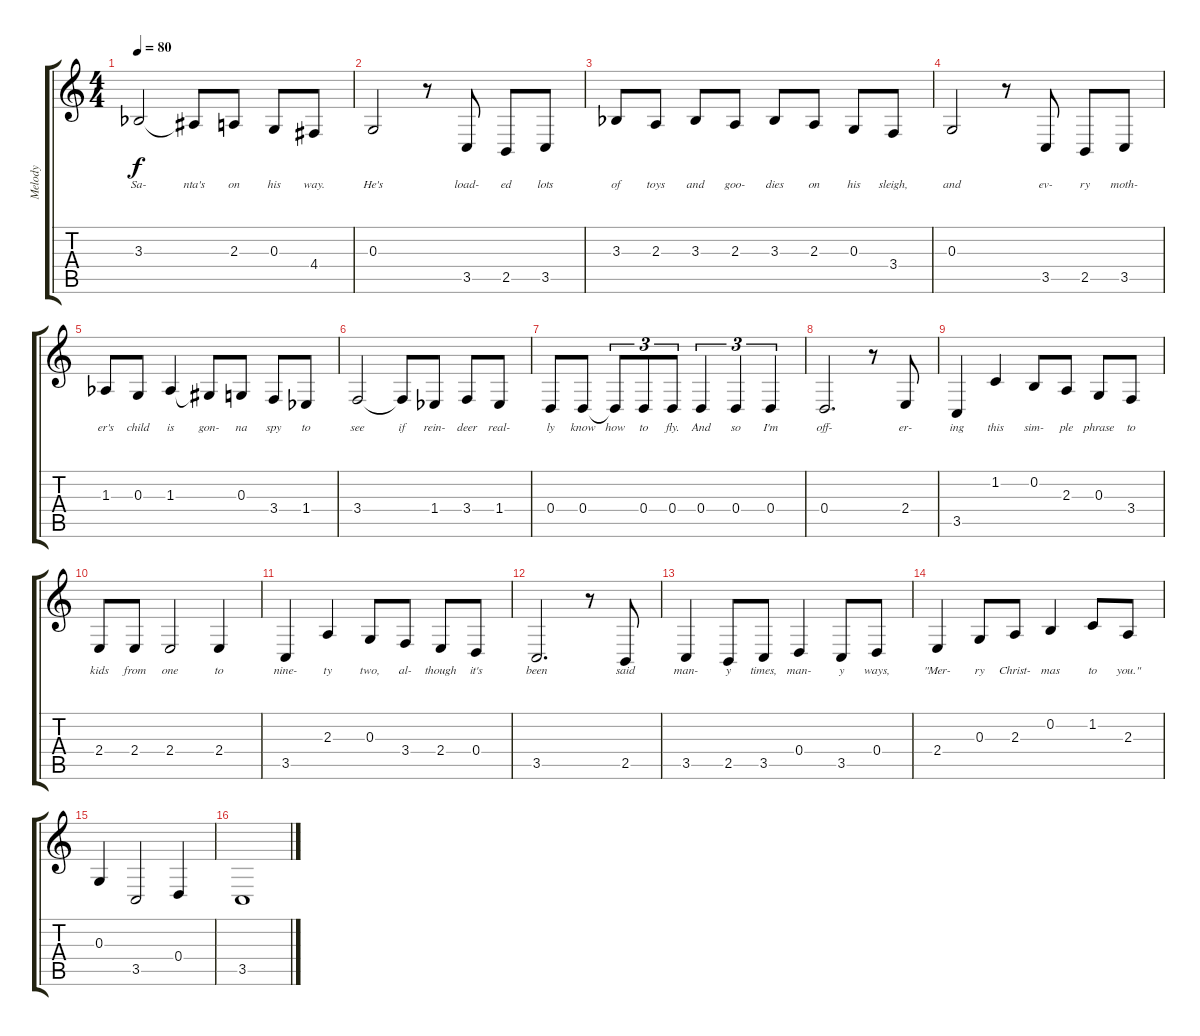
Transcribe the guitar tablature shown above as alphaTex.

\track ("Melody" "Melody") {instrument clarinet}
\staff {score tabs}
\tuning (E4 B3 G3 D3 A2 E2) {hide}
\ts (4 4)
\tempo 80
\clef g2
\ks c
3.3{acc b}.2{lyrics (0 "Sa-") lyrics (1 "") lyrics (2 "") lyrics (3 "") lyrics (4 "") dy f} 3.3{t}.8{lyrics (0 "nta's") lyrics (1 "") lyrics (2 "") lyrics (3 "") lyrics (4 "")} 2.3.8{lyrics (0 "on") lyrics (1 "") lyrics (2 "") lyrics (3 "") lyrics (4 "")} 0.3.8{lyrics (0 "his") lyrics (1 "") lyrics (2 "") lyrics (3 "") lyrics (4 "")} 4.4.8{lyrics (0 "way.") lyrics (1 "") lyrics (2 "") lyrics (3 "") lyrics (4 "")} |
0.3.2{lyrics (0 "He's") lyrics (1 "") lyrics (2 "") lyrics (3 "") lyrics (4 "")} r.8 3.5.8{lyrics (0 "load-") lyrics (1 "") lyrics (2 "") lyrics (3 "") lyrics (4 "")} 2.5.8{lyrics (0 "ed") lyrics (1 "") lyrics (2 "") lyrics (3 "") lyrics (4 "")} 3.5.8{lyrics (0 "lots") lyrics (1 "") lyrics (2 "") lyrics (3 "") lyrics (4 "")} |
3.3{acc b}.8{lyrics (0 "of") lyrics (1 "") lyrics (2 "") lyrics (3 "") lyrics (4 "")} 2.3.8{lyrics (0 "toys") lyrics (1 "") lyrics (2 "") lyrics (3 "") lyrics (4 "")} 3.3{acc b}.8{lyrics (0 "and") lyrics (1 "") lyrics (2 "") lyrics (3 "") lyrics (4 "")} 2.3.8{lyrics (0 "goo-") lyrics (1 "") lyrics (2 "") lyrics (3 "") lyrics (4 "")} 3.3{acc b}.8{lyrics (0 "dies") lyrics (1 "") lyrics (2 "") lyrics (3 "") lyrics (4 "")} 2.3.8{lyrics (0 "on") lyrics (1 "") lyrics (2 "") lyrics (3 "") lyrics (4 "")} 0.3.8{lyrics (0 "his") lyrics (1 "") lyrics (2 "") lyrics (3 "") lyrics (4 "")} 3.4.8{lyrics (0 "sleigh,") lyrics (1 "") lyrics (2 "") lyrics (3 "") lyrics (4 "")} |
0.3.2{lyrics (0 "and") lyrics (1 "") lyrics (2 "") lyrics (3 "") lyrics (4 "")} r.8 3.5.8{lyrics (0 "ev-") lyrics (1 "") lyrics (2 "") lyrics (3 "") lyrics (4 "")} 2.5.8{lyrics (0 "ry") lyrics (1 "") lyrics (2 "") lyrics (3 "") lyrics (4 "")} 3.5.8{lyrics (0 "moth-") lyrics (1 "") lyrics (2 "") lyrics (3 "") lyrics (4 "")} |
1.3{acc b}.8{lyrics (0 "er's") lyrics (1 "") lyrics (2 "") lyrics (3 "") lyrics (4 "")} 0.3.8{lyrics (0 "child") lyrics (1 "") lyrics (2 "") lyrics (3 "") lyrics (4 "")} 1.3{acc b}.4{lyrics (0 "is") lyrics (1 "") lyrics (2 "") lyrics (3 "") lyrics (4 "")} 1.3{t}.8{lyrics (0 "gon-") lyrics (1 "") lyrics (2 "") lyrics (3 "") lyrics (4 "")} 0.3.8{lyrics (0 "na") lyrics (1 "") lyrics (2 "") lyrics (3 "") lyrics (4 "")} 3.4.8{lyrics (0 "spy") lyrics (1 "") lyrics (2 "") lyrics (3 "") lyrics (4 "")} 1.4{acc b}.8{lyrics (0 "to") lyrics (1 "") lyrics (2 "") lyrics (3 "") lyrics (4 "")} |
3.4.2{lyrics (0 "see") lyrics (1 "") lyrics (2 "") lyrics (3 "") lyrics (4 "")} 3.4{t}.8{lyrics (0 "if") lyrics (1 "") lyrics (2 "") lyrics (3 "") lyrics (4 "")} 1.4{acc b}.8{lyrics (0 "rein-") lyrics (1 "") lyrics (2 "") lyrics (3 "") lyrics (4 "")} 3.4.8{lyrics (0 "deer") lyrics (1 "") lyrics (2 "") lyrics (3 "") lyrics (4 "")} 1.4{acc b}.8{lyrics (0 "real-") lyrics (1 "") lyrics (2 "") lyrics (3 "") lyrics (4 "")} |
0.4.8{lyrics (0 "ly") lyrics (1 "") lyrics (2 "") lyrics (3 "") lyrics (4 "")} 0.4.8{lyrics (0 "know") lyrics (1 "") lyrics (2 "") lyrics (3 "") lyrics (4 "")} 0.4{t}.8{tu (3 2) lyrics (0 "how") lyrics (1 "") lyrics (2 "") lyrics (3 "") lyrics (4 "")} 0.4.8{tu (3 2) lyrics (0 "to") lyrics (1 "") lyrics (2 "") lyrics (3 "") lyrics (4 "")} 0.4.8{tu (3 2) lyrics (0 "fly.") lyrics (1 "") lyrics (2 "") lyrics (3 "") lyrics (4 "")} 0.4.4{tu (3 2) lyrics (0 "And") lyrics (1 "") lyrics (2 "") lyrics (3 "") lyrics (4 "")} 0.4.4{tu (3 2) lyrics (0 "so") lyrics (1 "") lyrics (2 "") lyrics (3 "") lyrics (4 "")} 0.4.4{tu (3 2) lyrics (0 "I'm") lyrics (1 "") lyrics (2 "") lyrics (3 "") lyrics (4 "")} |
0.4.2{d lyrics (0 "off-") lyrics (1 "") lyrics (2 "") lyrics (3 "") lyrics (4 "")} r.8 2.4.8{lyrics (0 "er-") lyrics (1 "") lyrics (2 "") lyrics (3 "") lyrics (4 "")} |
3.5.4{lyrics (0 "ing") lyrics (1 "") lyrics (2 "") lyrics (3 "") lyrics (4 "")} 1.2.4{lyrics (0 "this") lyrics (1 "") lyrics (2 "") lyrics (3 "") lyrics (4 "")} 0.2.8{lyrics (0 "sim-") lyrics (1 "") lyrics (2 "") lyrics (3 "") lyrics (4 "")} 2.3.8{lyrics (0 "ple") lyrics (1 "") lyrics (2 "") lyrics (3 "") lyrics (4 "")} 0.3.8{lyrics (0 "phrase") lyrics (1 "") lyrics (2 "") lyrics (3 "") lyrics (4 "")} 3.4.8{lyrics (0 "to") lyrics (1 "") lyrics (2 "") lyrics (3 "") lyrics (4 "")} |
2.4.8{lyrics (0 "kids") lyrics (1 "") lyrics (2 "") lyrics (3 "") lyrics (4 "")} 2.4.8{lyrics (0 "from") lyrics (1 "") lyrics (2 "") lyrics (3 "") lyrics (4 "")} 2.4.2{lyrics (0 "one") lyrics (1 "") lyrics (2 "") lyrics (3 "") lyrics (4 "")} 2.4.4{lyrics (0 "to") lyrics (1 "") lyrics (2 "") lyrics (3 "") lyrics (4 "")} |
3.5.4{lyrics (0 "nine-") lyrics (1 "") lyrics (2 "") lyrics (3 "") lyrics (4 "")} 2.3.4{lyrics (0 "ty") lyrics (1 "") lyrics (2 "") lyrics (3 "") lyrics (4 "")} 0.3.8{lyrics (0 "two,") lyrics (1 "") lyrics (2 "") lyrics (3 "") lyrics (4 "")} 3.4.8{lyrics (0 "al-") lyrics (1 "") lyrics (2 "") lyrics (3 "") lyrics (4 "")} 2.4.8{lyrics (0 "though") lyrics (1 "") lyrics (2 "") lyrics (3 "") lyrics (4 "")} 0.4.8{lyrics (0 "it's") lyrics (1 "") lyrics (2 "") lyrics (3 "") lyrics (4 "")} |
3.5.2{d lyrics (0 "been") lyrics (1 "") lyrics (2 "") lyrics (3 "") lyrics (4 "")} r.8 2.5.8{lyrics (0 "said") lyrics (1 "") lyrics (2 "") lyrics (3 "") lyrics (4 "")} |
3.5.4{lyrics (0 "man-") lyrics (1 "") lyrics (2 "") lyrics (3 "") lyrics (4 "")} 2.5.8{lyrics (0 "y") lyrics (1 "") lyrics (2 "") lyrics (3 "") lyrics (4 "")} 3.5.8{lyrics (0 "times,") lyrics (1 "") lyrics (2 "") lyrics (3 "") lyrics (4 "")} 0.4.4{lyrics (0 "man-") lyrics (1 "") lyrics (2 "") lyrics (3 "") lyrics (4 "")} 3.5.8{lyrics (0 "y") lyrics (1 "") lyrics (2 "") lyrics (3 "") lyrics (4 "")} 0.4.8{lyrics (0 "ways,") lyrics (1 "") lyrics (2 "") lyrics (3 "") lyrics (4 "")} |
2.4.4{lyrics (0 "\"Mer-") lyrics (1 "") lyrics (2 "") lyrics (3 "") lyrics (4 "")} 0.3.8{lyrics (0 "ry") lyrics (1 "") lyrics (2 "") lyrics (3 "") lyrics (4 "")} 2.3.8{lyrics (0 "Christ-") lyrics (1 "") lyrics (2 "") lyrics (3 "") lyrics (4 "")} 0.2.4{lyrics (0 "mas") lyrics (1 "") lyrics (2 "") lyrics (3 "") lyrics (4 "")} 1.2.8{lyrics (0 "to") lyrics (1 "") lyrics (2 "") lyrics (3 "") lyrics (4 "")} 2.3.8{lyrics (0 "you.\"") lyrics (1 "") lyrics (2 "") lyrics (3 "") lyrics (4 "")} |
0.3.4 3.5.2 0.4.4 |
3.5.1
